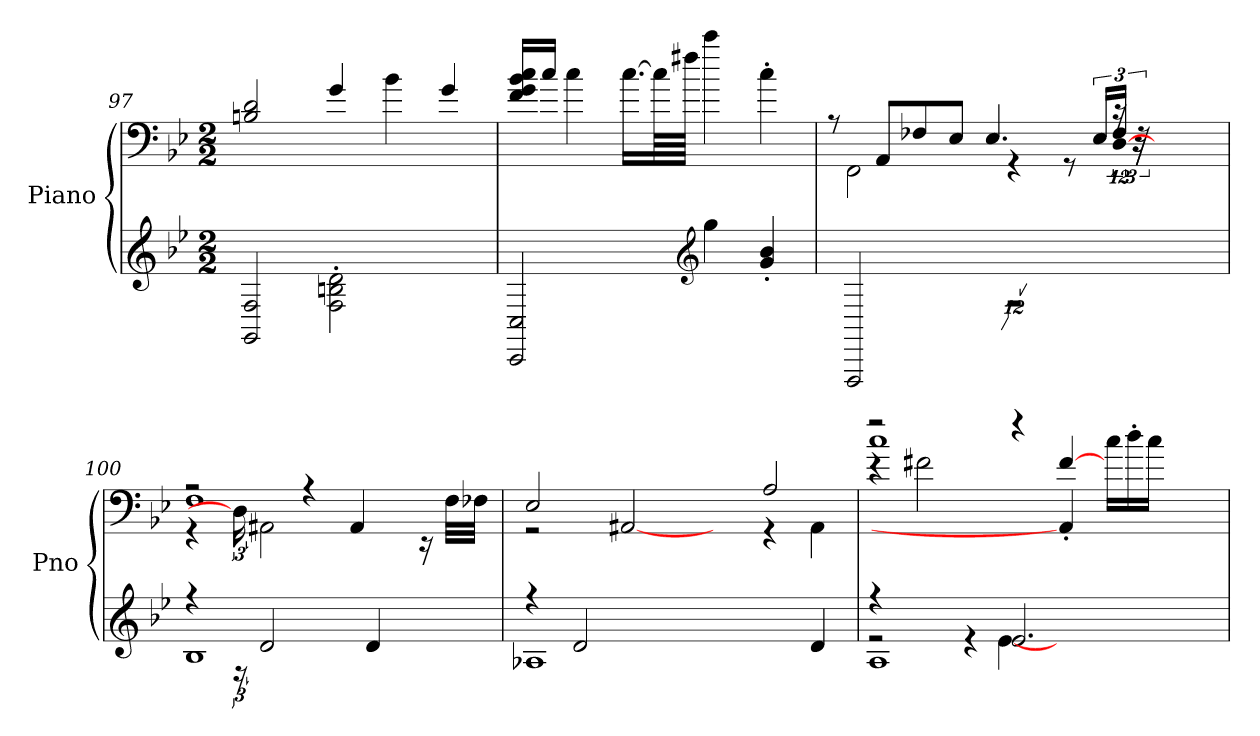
**kern	**kern
*part1	*part1
*staff2	*staff1
*I"Piano	*
*I'Pno	*
*clefG2	*clefF4
*k[b-e-]	*k[b-e-]
*M2/2	*M2/2
=97	=97
2GG/ 2F/	2Bn/ 2d/
2F\' 2Bn\' 2d\'	4g/
.	4b-\
4ryy	4g/
!!LO:LB:g=z
=98	=98
2CC/ 2C/	16f/ 16g/ 16b-/ 16cc/LL
.	16cc/JJ
.	4cc\
.	[16.cc\LL
.	64cc\LL]
.	64ff#X\JJJJ
*clefG2	*
4gg\	4ccc\
4g/' 4b-/'	4cc'\
=99	=99
!LO:N:vis=32..	!
*	*^
*	*	*^
24ryy	8rA	24ryy	12%11ryy
2FFF/	.	2FF\	.
.	8AA/L	.	.
.	8F-X/	.	.
.	8E-/J	.	.
.	4.E-/	.	.
24%11rF	.	4rGG	.
.	.	8rGG	.
.	24E-/LL	.	.
.	24F-/JJ	24rc	[12D\
.	24r	48r	.
.	.	192%13ryy	.
24ryy	32.ryy	.	32.ryy
!LO:N:vis=256	!	!	!
192ryy	.	.	.
=100	=100	=100	=100
*^	*	*	*
4rff	1B-	2rA	1F	4rGG
24rF	.	.	.	24D\]
2d/	.	.	.	2AA#X\
.	.	4rA	.	.
.	.	4AA#/	.	.
4d/	.	.	.	24ryy
.	.	.	.	3ryy
.	6ryy	8ryy	16rEE	.
8ryy	.	.	.	.
.	.	.	32F\LLL	.
.	.	.	32F-X\JJJ	.
.	.	24ryy	24ryy	.
*	*	*	*v	*v
=101	=101	=101	=101
4rff	1A-X	2E-/	2rGG
2d/	.	.	.
.	.	2ryy	[2AA#X/
4ryy	.	.	.
2ryy	2.ryy	4ryy	4ryy
.	.	2A/	4rGG
4d/	.	.	4AA#\
!!LO:PB:g=z
=102	=102	=102	=102
*	*^	*	*^
4rff	2re	1A	2rff	1cc	4re
2ryy	.	.	.	.	2f#X\
.	4re	.	4ryy	.	.
2.e-/	[4e-\	.	4rff	.	4ryy
.	2ryy	2ryy	[4f#/	4AA#'/]	2ryy
.	.	.	8.ryy	16cc\LL	.
.	.	.	.	16dd'\	.
.	.	.	.	16cc\JJ	.
.	.	.	4ryy	4ryy	.
8.ryy	8.ryy	8.ryy	.	.	8.ryy
*v	*v	*v	*	*	*
*	*v	*v	*v
=	=
*-	*-
